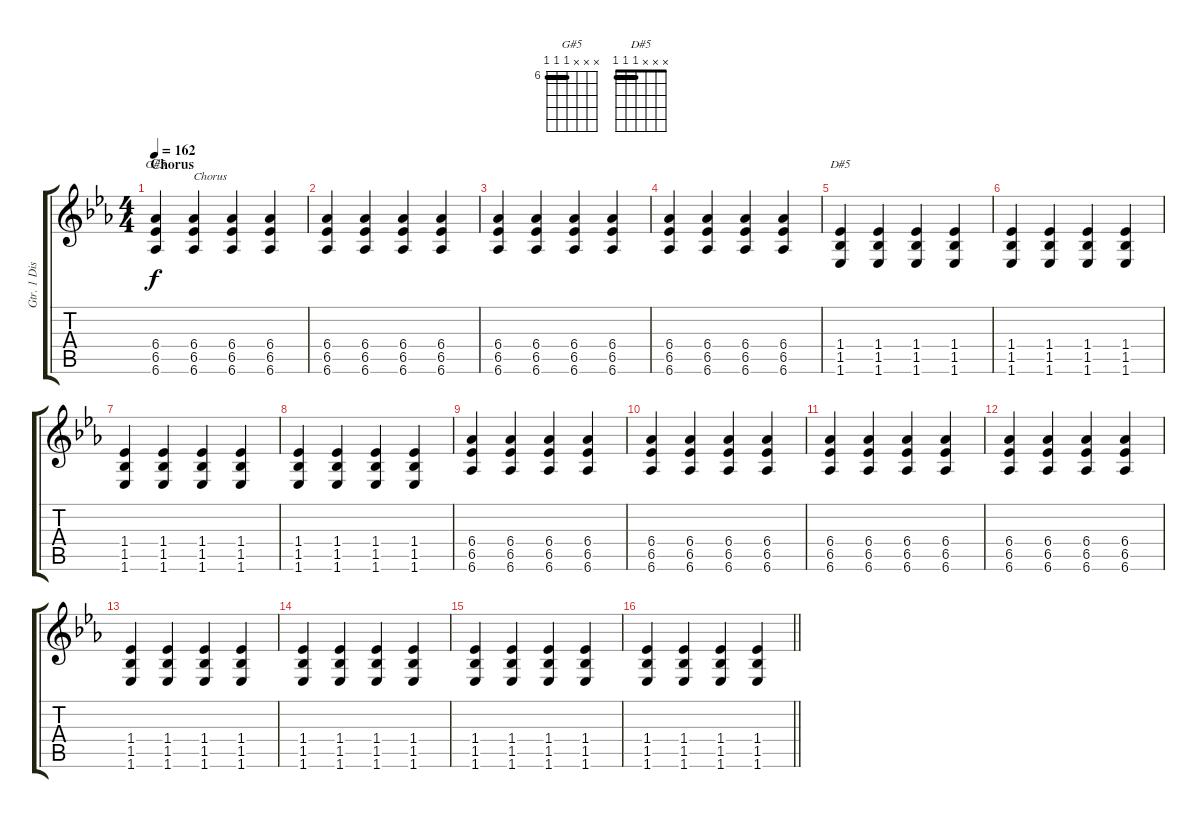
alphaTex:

\track ("Gtr. 1 Distortion" "Gtr. 1 Dis") {instrument distortionguitar}
\staff {score tabs}
\tuning (E4 B3 G3 D3 A2 D2) {hide}
\chord ("G#5" x x x 6 6 6) {firstfret 6 barre 6}
\chord ("D#5" x x x 1 1 1) {barre 1}
\ts (4 4)
\section ("" "Chorus")
\tempo 162
\clef g2
\ks eb
(6.4 6.5 6.6).4{ch "G#5" dy f} (6.4 6.5 6.6).4{txt "Chorus"} (6.4 6.5 6.6).4 (6.4 6.5 6.6).4 |
(6.4 6.5 6.6).4 (6.4 6.5 6.6).4 (6.4 6.5 6.6).4 (6.4 6.5 6.6).4 |
(6.4 6.5 6.6).4 (6.4 6.5 6.6).4 (6.4 6.5 6.6).4 (6.4 6.5 6.6).4 |
(6.4 6.5 6.6).4 (6.4 6.5 6.6).4 (6.4 6.5 6.6).4 (6.4 6.5 6.6).4 |
(1.4 1.5 1.6).4{ch "D#5"} (1.4 1.5 1.6).4 (1.4 1.5 1.6).4 (1.4 1.5 1.6).4 |
(1.4 1.5 1.6).4 (1.4 1.5 1.6).4 (1.4 1.5 1.6).4 (1.4 1.5 1.6).4 |
(1.4 1.5 1.6).4 (1.4 1.5 1.6).4 (1.4 1.5 1.6).4 (1.4 1.5 1.6).4 |
(1.4 1.5 1.6).4 (1.4 1.5 1.6).4 (1.4 1.5 1.6).4 (1.4 1.5 1.6).4 |
(6.4 6.5 6.6).4 (6.4 6.5 6.6).4 (6.4 6.5 6.6).4 (6.4 6.5 6.6).4 |
(6.4 6.5 6.6).4 (6.4 6.5 6.6).4 (6.4 6.5 6.6).4 (6.4 6.5 6.6).4 |
(6.4 6.5 6.6).4 (6.4 6.5 6.6).4 (6.4 6.5 6.6).4 (6.4 6.5 6.6).4 |
(6.4 6.5 6.6).4 (6.4 6.5 6.6).4 (6.4 6.5 6.6).4 (6.4 6.5 6.6).4 |
(1.4 1.5 1.6).4 (1.4 1.5 1.6).4 (1.4 1.5 1.6).4 (1.4 1.5 1.6).4 |
(1.4 1.5 1.6).4 (1.4 1.5 1.6).4 (1.4 1.5 1.6).4 (1.4 1.5 1.6).4 |
(1.4 1.5 1.6).4 (1.4 1.5 1.6).4 (1.4 1.5 1.6).4 (1.4 1.5 1.6).4 |
\barLineRight lightlight
(1.4 1.5 1.6).4 (1.4 1.5 1.6).4 (1.4 1.5 1.6).4 (1.4 1.5 1.6).4
